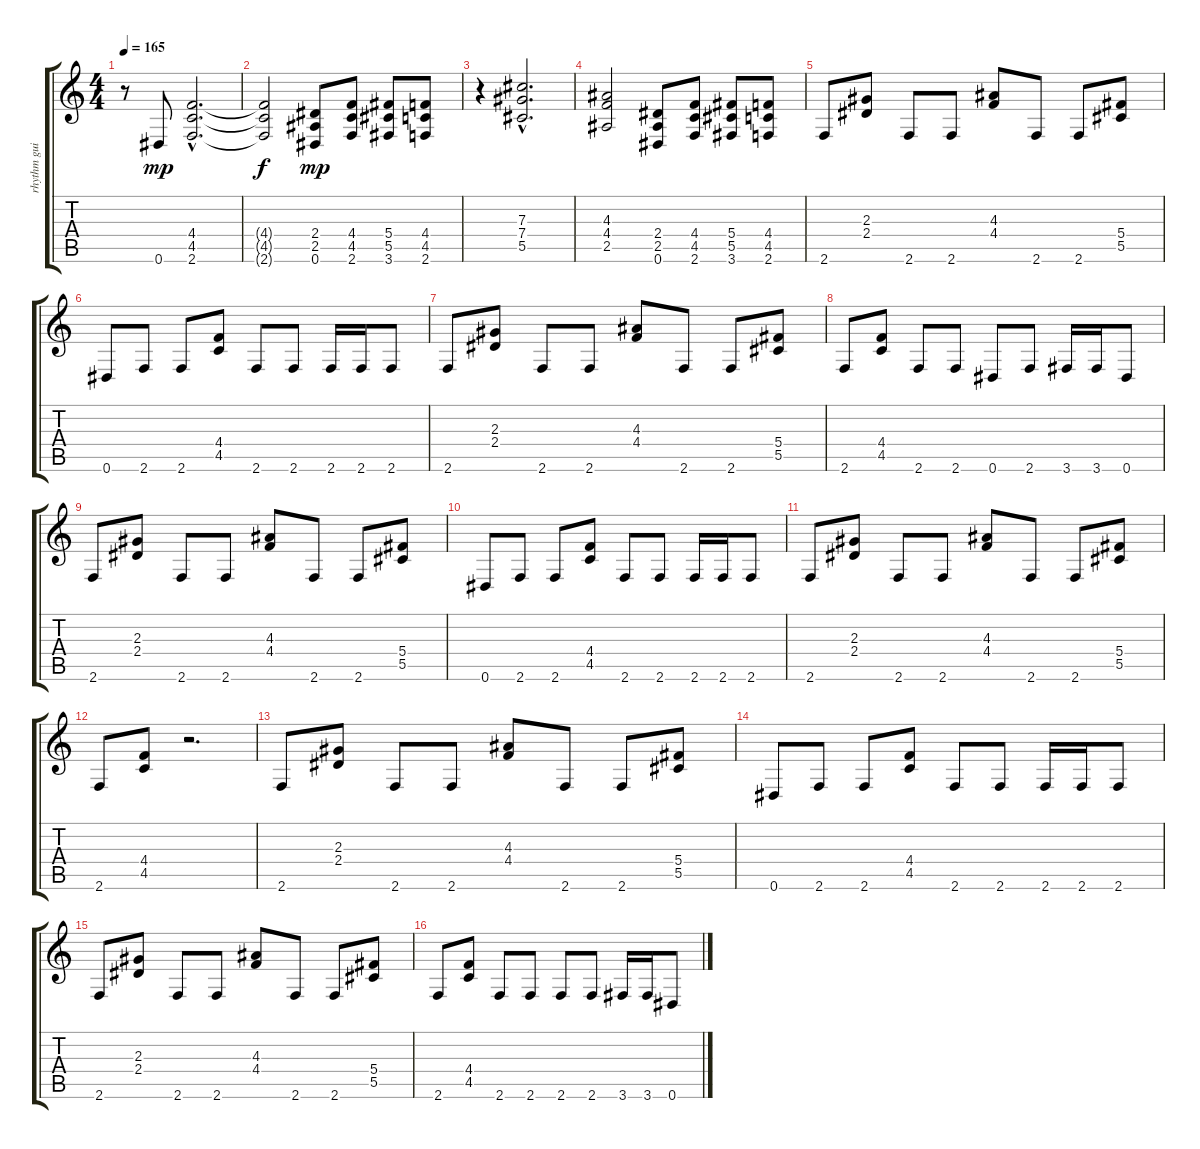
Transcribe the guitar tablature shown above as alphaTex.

\track ("rhythm guitar I" "rhythm gui") {instrument overdrivenguitar}
\staff {score tabs}
\tuning (Eb4 Bb3 Gb3 Db3 Ab2 Eb2) {hide}
\ts (4 4)
\tempo 165
\clef g2
\ks c
r.8{dy mp} 0.6.8 (4.4{hac} 4.5{hac} 2.6{hac}).2{d} |
(4.4{t} 4.5{t} 2.6{t}).2{dy f} (2.4 2.5 0.6).8{dy mp} (4.4 4.5 2.6).8 (5.4 5.5 3.6).8 (4.4 4.5 2.6).8 |
r.4 (7.3{hac} 7.4{hac} 5.5{hac}).2{d} |
(4.3 4.4 2.5).2 (2.4 2.5 0.6).8 (4.4 4.5 2.6).8 (5.4 5.5 3.6).8 (4.4 4.5 2.6).8 |
2.6.8 (2.3 2.4).8 2.6.8 2.6.8 (4.3 4.4).8 2.6.8 2.6.8 (5.4 5.5).8 |
0.6.8 2.6.8 2.6.8 (4.4 4.5).8 2.6.8 2.6.8 2.6.16 2.6.16 2.6.8 |
2.6.8 (2.3 2.4).8 2.6.8 2.6.8 (4.3 4.4).8 2.6.8 2.6.8 (5.4 5.5).8 |
2.6.8 (4.4 4.5).8 2.6.8 2.6.8 0.6.8 2.6.8 3.6.16 3.6.16 0.6.8 |
2.6.8 (2.3 2.4).8 2.6.8 2.6.8 (4.3 4.4).8 2.6.8 2.6.8 (5.4 5.5).8 |
0.6.8 2.6.8 2.6.8 (4.4 4.5).8 2.6.8 2.6.8 2.6.16 2.6.16 2.6.8 |
2.6.8 (2.3 2.4).8 2.6.8 2.6.8 (4.3 4.4).8 2.6.8 2.6.8 (5.4 5.5).8 |
2.6.8 (4.4 4.5).8 r.2{d} |
2.6.8 (2.3 2.4).8 2.6.8 2.6.8 (4.3 4.4).8 2.6.8 2.6.8 (5.4 5.5).8 |
0.6.8 2.6.8 2.6.8 (4.4 4.5).8 2.6.8 2.6.8 2.6.16 2.6.16 2.6.8 |
2.6.8 (2.3 2.4).8 2.6.8 2.6.8 (4.3 4.4).8 2.6.8 2.6.8 (5.4 5.5).8 |
2.6.8 (4.4 4.5).8 2.6.8 2.6.8 2.6.8 2.6.8 3.6.16 3.6.16 0.6.8
